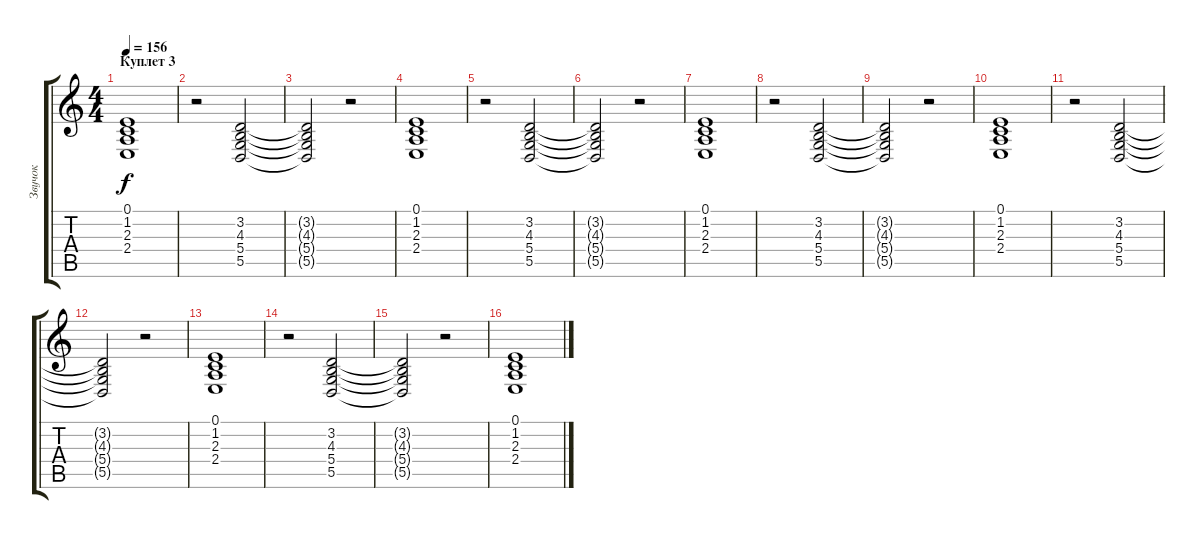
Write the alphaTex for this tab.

\track ("Звучок" "Звучок") {instrument synthstrings2}
\staff {score tabs}
\tuning (E4 B3 G3 D3 A2 E2) {hide}
\ts (4 4)
\section ("" "Куплет 3")
\tempo 156
\clef g2
\ks c
(0.1 1.2 2.3 2.4).1{dy f} |
r.2 (3.2 4.3 5.4 5.5).2{volume 10} |
(3.2{t} 4.3{t} 5.4{t} 5.5{t}).2{volume 7} r.2 |
(0.1 1.2 2.3 2.4).1 |
r.2 (3.2 4.3 5.4 5.5).2 |
(3.2{t} 4.3{t} 5.4{t} 5.5{t}).2 r.2 |
(0.1 1.2 2.3 2.4).1 |
r.2 (3.2 4.3 5.4 5.5).2 |
(3.2{t} 4.3{t} 5.4{t} 5.5{t}).2 r.2 |
(0.1 1.2 2.3 2.4).1 |
r.2 (3.2 4.3 5.4 5.5).2 |
(3.2{t} 4.3{t} 5.4{t} 5.5{t}).2 r.2 |
(0.1 1.2 2.3 2.4).1 |
r.2 (3.2 4.3 5.4 5.5).2 |
(3.2{t} 4.3{t} 5.4{t} 5.5{t}).2 r.2 |
(0.1 1.2 2.3 2.4).1
